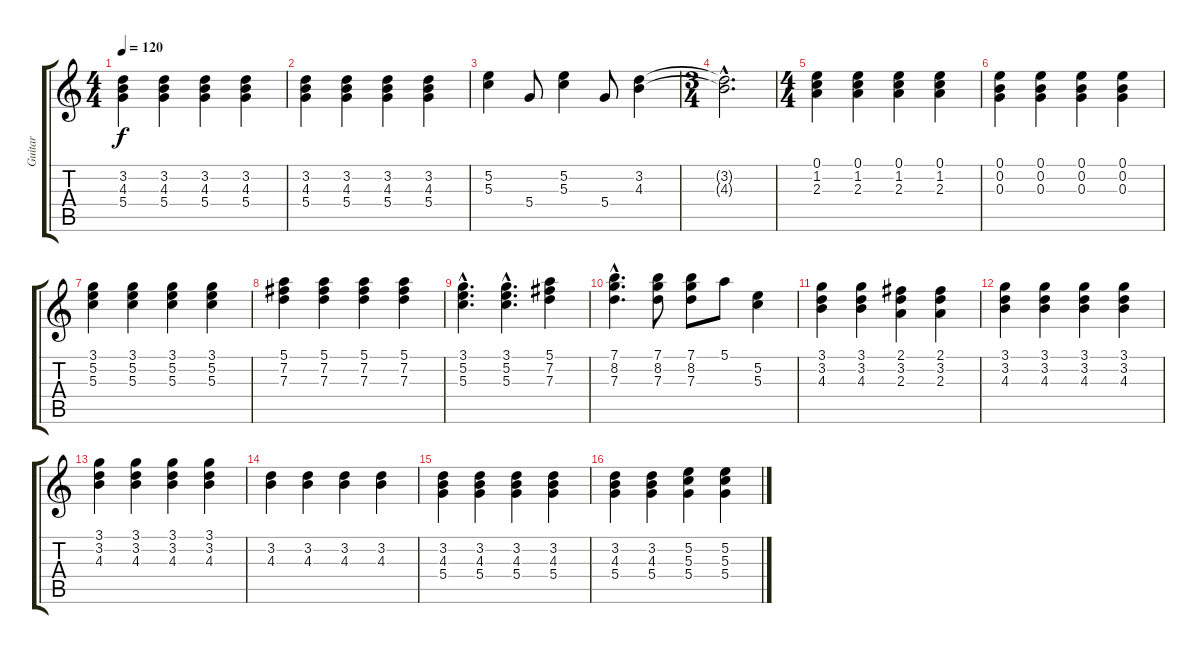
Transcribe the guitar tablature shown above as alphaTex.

\track ("Guitar" "Guitar") {instrument acousticguitarsteel}
\staff {score tabs}
\tuning (E4 B3 G3 D3 A2 E2) {hide}
\ts (4 4)
\tempo 120
\clef g2
\ks c
(3.2 4.3 5.4).4{dy f} (3.2 4.3 5.4).4 (3.2 4.3 5.4).4 (3.2 4.3 5.4).4 |
(3.2 4.3 5.4).4 (3.2 4.3 5.4).4 (3.2 4.3 5.4).4 (3.2 4.3 5.4).4 |
(5.2 5.3).4 5.4.8 (5.2 5.3).4 5.4.8 (3.2 4.3).4 |
\ts (3 4)
(3.2{hac t} 4.3{hac t}).2{d} |
\ts (4 4)
(0.1 1.2 2.3).4 (0.1 1.2 2.3).4 (0.1 1.2 2.3).4 (0.1 1.2 2.3).4 |
(0.1 0.2 0.3).4 (0.1 0.2 0.3).4 (0.1 0.2 0.3).4 (0.1 0.2 0.3).4 |
(3.1 5.2 5.3).4 (3.1 5.2 5.3).4 (3.1 5.2 5.3).4 (3.1 5.2 5.3).4 |
(5.1 7.2 7.3).4 (5.1 7.2 7.3).4 (5.1 7.2 7.3).4 (5.1 7.2 7.3).4 |
(3.1{hac} 5.2{hac} 5.3{hac}).4{d} (3.1{hac} 5.2{hac} 5.3{hac}).4{d} (5.1 7.2 7.3).4 |
(7.1{hac} 8.2{hac} 7.3{hac}).4{d} (7.1 8.2 7.3).8 (7.1 8.2 7.3).8 5.1.8 (5.2 5.3).4 |
(3.1 3.2 4.3).4 (3.1 3.2 4.3).4 (2.1 3.2 2.3).4 (2.1 3.2 2.3).4 |
(3.1 3.2 4.3).4 (3.1 3.2 4.3).4 (3.1 3.2 4.3).4 (3.1 3.2 4.3).4 |
(3.1 3.2 4.3).4 (3.1 3.2 4.3).4 (3.1 3.2 4.3).4 (3.1 3.2 4.3).4 |
(3.2 4.3).4 (3.2 4.3).4 (3.2 4.3).4 (3.2 4.3).4 |
(3.2 4.3 5.4).4 (3.2 4.3 5.4).4 (3.2 4.3 5.4).4 (3.2 4.3 5.4).4 |
(3.2 4.3 5.4).4 (3.2 4.3 5.4).4 (5.2 5.3 5.4).4 (5.2 5.3 5.4).4
